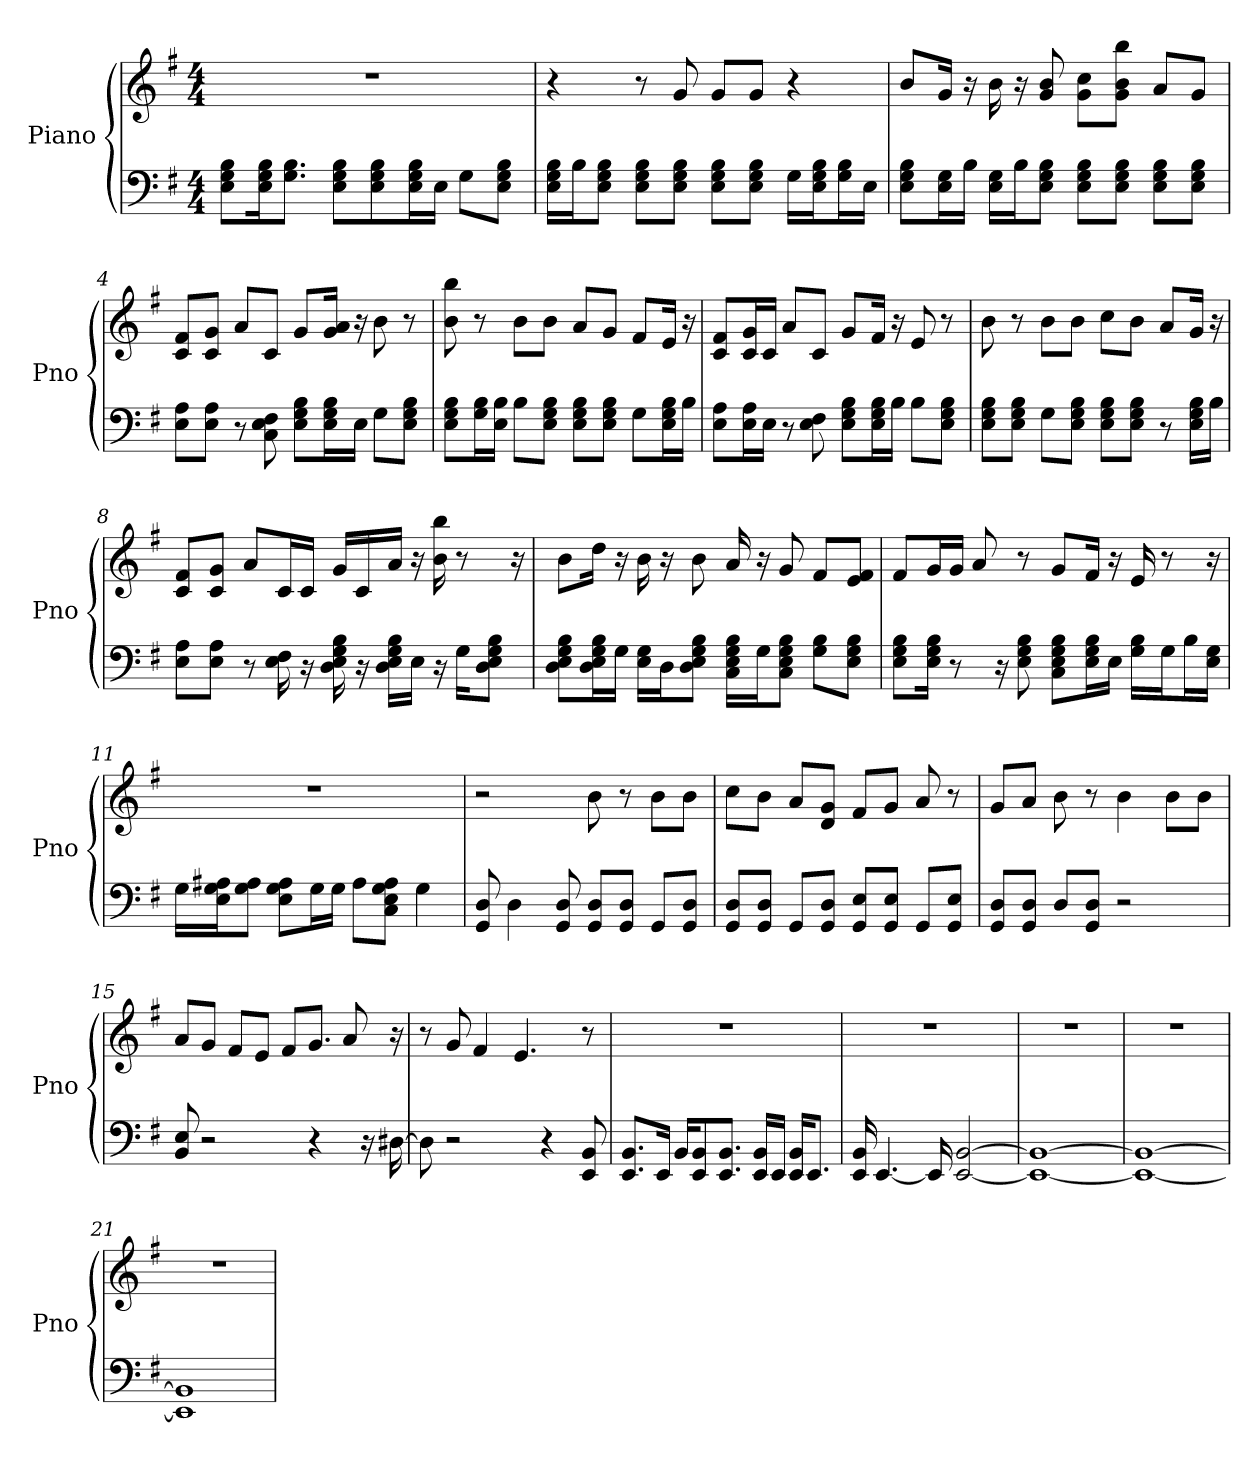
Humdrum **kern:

**kern	**kern
*part1	*part1
*staff2	*staff1
*I"Piano	*
*I'Pno	*
*clefF4	*clefG2
*k[f#]	*k[f#]
*G:	*G:
*M4/4	*M4/4
*MM128	*MM128
=1	=1
8B\ 8E\ 8G\L	1r
16B\ 16E\ 16G\K	.
8.B\ 8.G\J	.
8B\ 8E\ 8G\L	.
8B\ 8E\ 8G\	.
16G\ 16E\ 16B\L	.
16E\JJ	.
8G\L	.
8G\ 8E\ 8B\J	.
=2	=2
16G\ 16E\ 16B\LL	4r
16B\J	.
8B\ 8E\ 8G\J	.
8B\ 8E\ 8G\L	8r
8B\ 8E\ 8G\J	8g
8B\ 8E\ 8G\L	8g/L
8B\ 8E\ 8G\J	8g/J
16G\LL	4r
16G\ 16B\ 16E\J	.
16B\ 16G\L	.
16E\JJ	.
=3	=3
8B\ 8G\ 8E\L	8b/L
16G\ 16E\L	16g/Jk
16B\JJ	16r
16G\ 16E\LL	16b
16B\J	16r
8E\ 8G\ 8B\J	8b 8g
8G\ 8E\ 8B\L	8cc\ 8g\L
8G\ 8E\ 8B\J	8b\ 8g\ 8bb\J
8G\ 8E\ 8B\L	8a/L
8E\ 8B\ 8G\J	8g/J
=4	=4
8E\ 8A\L	8f#/ 8c/L
8A\ 8E\J	8c/ 8g/J
8r	8a/L
8E 8F# 8C	8c/J
8G\ 8E\ 8B\L	8g/L
16G\ 16E\ 16B\L	16g/ 16a/Jk
16E\JJ	16r
8G\L	8b
8G\ 8B\ 8E\J	8r
=5	=5
8B\ 8E\ 8G\L	8b 8bb
16G\ 16B\L	8r
16B\ 16E\JJ	.
8B\L	8b\L
8B\ 8G\ 8E\J	8b\J
8E\ 8G\ 8B\L	8a/L
8E\ 8G\ 8B\J	8g/J
8G\L	8f#/L
16B\ 16E\ 16G\L	16e/Jk
16B\JJ	16r
=6	=6
8E\ 8A\L	8f#/ 8c/L
16A\ 16E\L	16g/ 16c/L
16E\JJ	16c/JJ
8r	8a/L
8F# 8E	8c/J
8G\ 8E\ 8B\L	8g/L
16E\ 16B\ 16G\L	16f#/Jk
16B\JJ	16r
8B\L	8e
8B\ 8E\ 8G\J	8r
=7	=7
8G\ 8B\ 8E\L	8b
8B\ 8G\ 8E\J	8r
8G\L	8b\L
8B\ 8G\ 8E\J	8b\J
8B\ 8G\ 8E\L	8cc\L
8B\ 8E\ 8G\J	8b\J
8r	8a/L
16E\ 16G\ 16B\LL	16g/Jk
16B\JJ	16r
=8	=8
8A\ 8E\L	8c/ 8f#/L
8E\ 8A\J	8g/ 8c/J
8r	8a/L
16E 16F#	16c/L
16r	16c/JJ
16E 16D 16B 16G	16g/LL
16r	16c/
16E\ 16B\ 16D\ 16G\LL	16a/JJ
16E\JJ	16r
16r	16bb 16b
16G\KL	8r
8G\ 8E\ 8B\ 8D\J	.
.	16r
=9	=9
8G\ 8B\ 8D\ 8E\L	8b\L
16G\ 16D\ 16E\ 16B\L	16dd\Jk
16G\JJ	16r
16G\ 16E\LL	16b
16D\J	16r
8E\ 8D\ 8B\ 8G\J	8b
16B\ 16C\ 16G\ 16E\LL	16a
16G\J	16r
8B\ 8C\ 8G\ 8E\J	8g
8G\ 8B\L	8f#/L
8B\ 8E\ 8G\J	8e/ 8f#/J
=10	=10
8E\ 8B\ 8G\L	8f#/L
16B\ 16E\ 16G\Jk	16g/L
8r	16g/JJ
.	8a
16r	.
8B 8E 8G	8r
8C\ 8B\ 8E\ 8G\L	8g/L
16E\ 16G\ 16B\L	16f#/Jk
16E\JJ	16r
16B\ 16G\LL	16e
16G\J	8r
16B\L	.
16G\ 16E\JJ	16r
=11	=11
16G\LL	1r
16G\ 16A#\ 16E\J	.
8G\ 8A#\J	.
8G\ 8A#\ 8E\L	.
16G\L	.
16G\JJ	.
8A#\L	.
8C\ 8A#\ 8E\ 8G\J	.
4G	.
=12	=12
8GG 8D	2r
4D	.
8GG 8D	.
8GG/ 8D/L	8b
8GG/ 8D/J	8r
8GG/L	8b\L
8GG/ 8D/J	8b\J
=13	=13
8GG/ 8D/L	8cc\L
8GG/ 8D/J	8b\J
8GG/L	8a/L
8D/ 8GG/J	8d/ 8g/J
8GG/ 8E/L	8f#/L
8GG/ 8E/J	8g/J
8GG/L	8a
8E/ 8GG/J	8r
=14	=14
8D/ 8GG/L	8g/L
8D/ 8GG/J	8a/J
8D/L	8b
8D/ 8GG/J	8r
2r	4b
.	8b\L
.	8b\J
=15	=15
8E 8BB	8a/L
2r	8g/J
.	8f#/L
.	8e/J
.	8f#/L
4r	8.g/J
.	8a
16r	.
[16D#	16r
=16	=16
8D#]	8r
2r	8g
.	4f#
.	4.e
4r	.
8BB 8EE	8r
=17	=17
8.BB/ 8.EE/L	1r
16EE/Jk	.
16BB/KL	.
8BB/ 8EE/	.
8.BB/ 8.EE/J	.
16BB/ 16EE/LL	.
16EE/JJ	.
16BB/ 16EE/KL	.
8.EE/J	.
=18	=18
16BB 16EE	1r
[4.EE	.
16EE]	.
[2BB [2EE	.
=19	=19
1BB_ 1EE_	1r
=20	=20
1BB_ 1EE_	1r
=21	=21
1BB] 1EE]	1r
=	=
*-	*-
